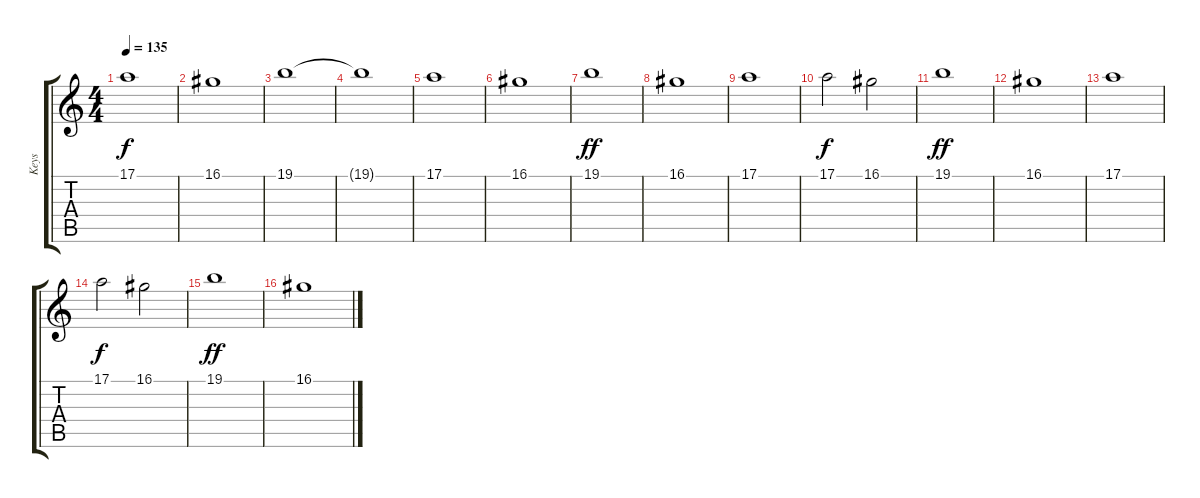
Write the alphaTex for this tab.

\track ("Keys" "Keys") {instrument synthstrings1}
\staff {score tabs}
\tuning (E4 B3 G3 D3 A2 E2) {hide}
\ts (4 4)
\tempo 135
\clef g2
\ks c
17.1.1{dy f} |
16.1.1 |
19.1.1 |
19.1{t}.1 |
17.1.1 |
16.1.1 |
19.1.1{dy ff} |
16.1.1 |
17.1.1 |
17.1.2{dy f} 16.1.2 |
19.1.1{dy ff} |
16.1.1 |
17.1.1 |
17.1.2{dy f} 16.1.2 |
19.1.1{dy ff} |
16.1.1
